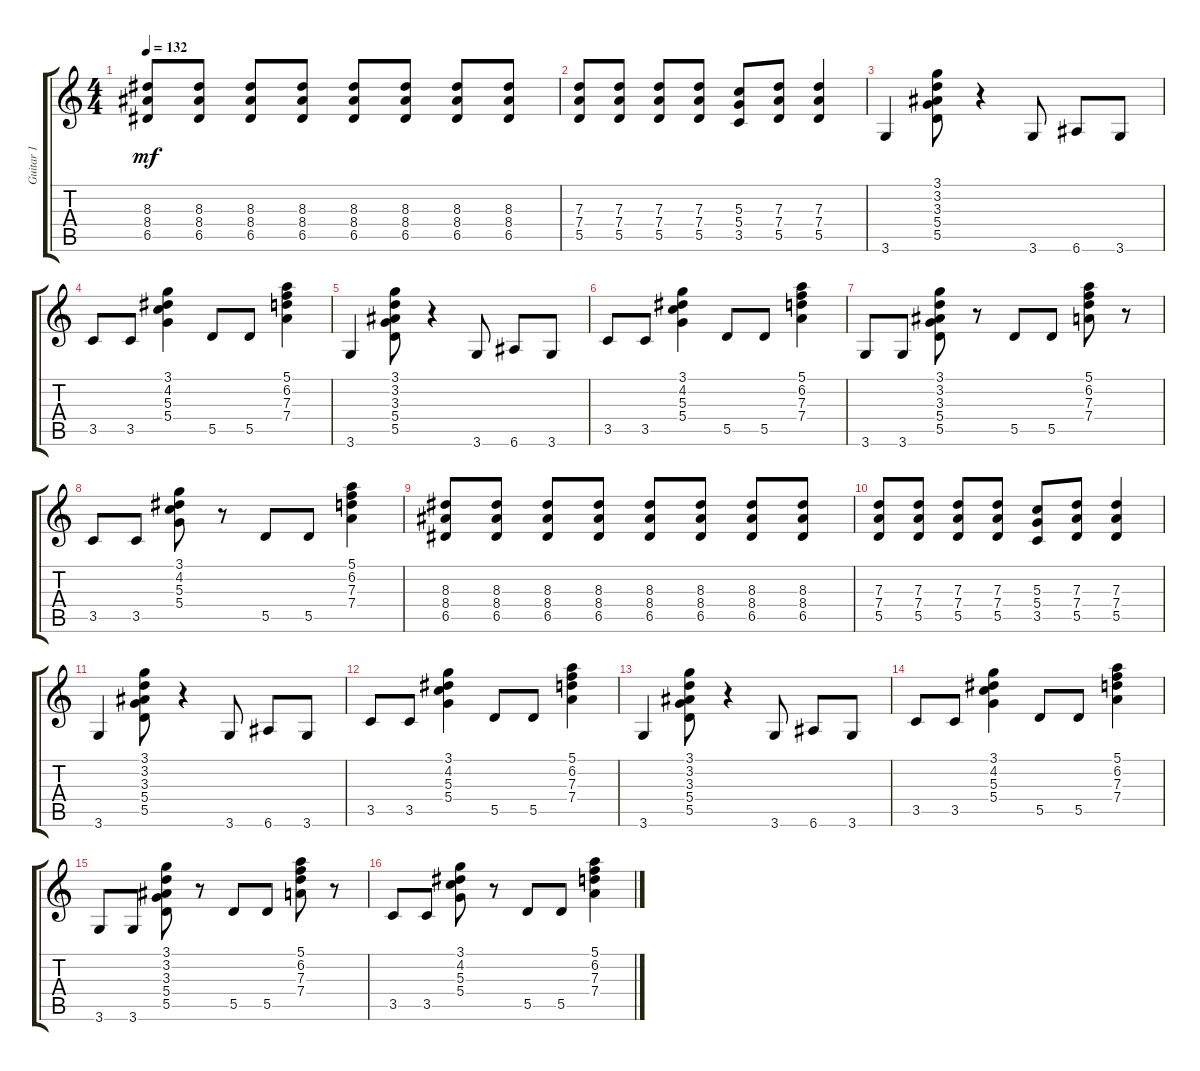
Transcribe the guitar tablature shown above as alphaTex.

\track ("Guitar 1" "Guitar 1") {instrument distortionguitar}
\staff {score tabs}
\tuning (E4 B3 G3 D3 A2 E2) {hide}
\ts (4 4)
\tempo 132
\clef g2
\ks c
(8.3 8.4 6.5).8{dy mf} (8.3 8.4 6.5).8 (8.3 8.4 6.5).8 (8.3 8.4 6.5).8 (8.3 8.4 6.5).8 (8.3 8.4 6.5).8 (8.3 8.4 6.5).8 (8.3 8.4 6.5).8 |
(7.3 7.4 5.5).8 (7.3 7.4 5.5).8 (7.3 7.4 5.5).8 (7.3 7.4 5.5).8 (5.3 5.4 3.5).8 (7.3 7.4 5.5).8 (7.3 7.4 5.5).4 |
3.6.4 (3.1 3.2 3.3 5.4 5.5).8 r.4 3.6.8 6.6.8 3.6.8 |
3.5.8 3.5.8 (3.1 4.2 5.3 5.4).4 5.5.8 5.5.8 (5.1 6.2 7.3 7.4).4 |
3.6.4 (3.1 3.2 3.3 5.4 5.5).8 r.4 3.6.8 6.6.8 3.6.8 |
3.5.8 3.5.8 (3.1 4.2 5.3 5.4).4 5.5.8 5.5.8 (5.1 6.2 7.3 7.4).4 |
3.6.8 3.6.8 (3.1 3.2 3.3 5.4 5.5).8 r.8 5.5.8 5.5.8 (5.1 6.2 7.3 7.4).8 r.8 |
3.5.8 3.5.8 (3.1 4.2 5.3 5.4).8 r.8 5.5.8 5.5.8 (5.1 6.2 7.3 7.4).4 |
(8.3 8.4 6.5).8 (8.3 8.4 6.5).8 (8.3 8.4 6.5).8 (8.3 8.4 6.5).8 (8.3 8.4 6.5).8 (8.3 8.4 6.5).8 (8.3 8.4 6.5).8 (8.3 8.4 6.5).8 |
(7.3 7.4 5.5).8 (7.3 7.4 5.5).8 (7.3 7.4 5.5).8 (7.3 7.4 5.5).8 (5.3 5.4 3.5).8 (7.3 7.4 5.5).8 (7.3 7.4 5.5).4 |
3.6.4 (3.1 3.2 3.3 5.4 5.5).8 r.4 3.6.8 6.6.8 3.6.8 |
3.5.8 3.5.8 (3.1 4.2 5.3 5.4).4 5.5.8 5.5.8 (5.1 6.2 7.3 7.4).4 |
3.6.4 (3.1 3.2 3.3 5.4 5.5).8 r.4 3.6.8 6.6.8 3.6.8 |
3.5.8 3.5.8 (3.1 4.2 5.3 5.4).4 5.5.8 5.5.8 (5.1 6.2 7.3 7.4).4 |
3.6.8 3.6.8 (3.1 3.2 3.3 5.4 5.5).8 r.8 5.5.8 5.5.8 (5.1 6.2 7.3 7.4).8 r.8 |
3.5.8 3.5.8 (3.1 4.2 5.3 5.4).8 r.8 5.5.8 5.5.8 (5.1 6.2 7.3 7.4).4
